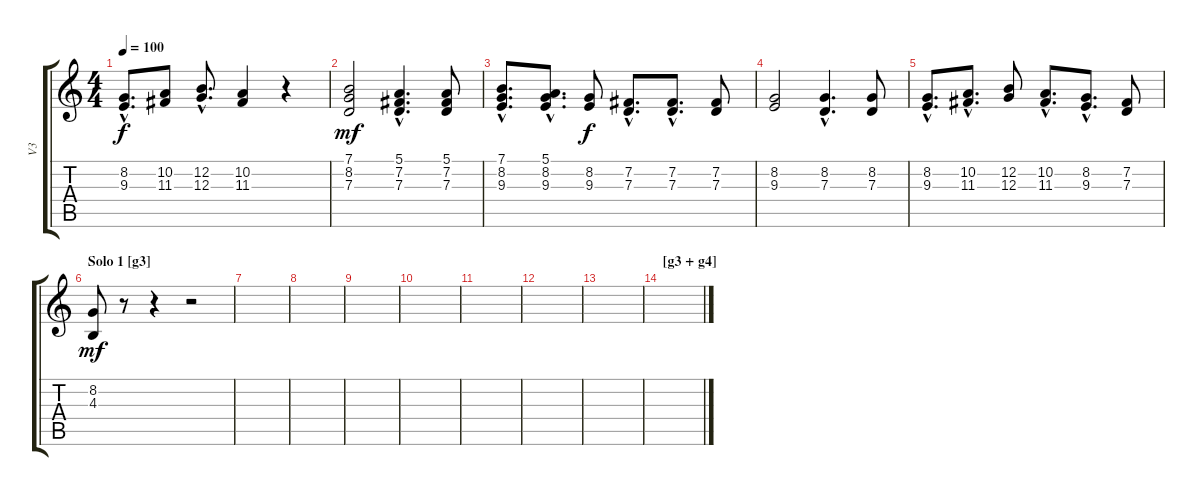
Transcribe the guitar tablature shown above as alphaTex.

\track ("V3" "V3") {instrument choiraahs}
\staff {score tabs}
\tuning (E4 B3 G3 D3 A2 E2) {hide}
\ts (4 4)
\tempo 100
\clef g2
\ks c
(8.2{hac} 9.3{hac}).8{d dy f} (10.2 11.3).8 (12.2{hac} 12.3{hac}).8{d} (10.2 11.3).4 r.4 |
(7.1 8.2 7.3).2{dy mf} (5.1{hac} 7.2{hac} 7.3{hac}).4{d} (5.1 7.2 7.3).8 |
(7.1{hac} 8.2{hac} 9.3{hac}).8{d} (5.1{hac} 8.2{hac} 9.3{hac}).8{d} (8.2 9.3).8{dy f} (7.2{hac} 7.3{hac}).8{d} (7.2{hac} 7.3{hac}).8{d} (7.2 7.3).8 |
(8.2 9.3).2 (8.2{hac} 7.3{hac}).4{d} (8.2 7.3).8 |
(8.2{hac} 9.3{hac}).8{d} (10.2{hac} 11.3{hac}).8{d} (12.2 12.3).8 (10.2{hac} 11.3{hac}).8{d} (8.2{hac} 9.3{hac}).8{d} (7.2 7.3).8 |
\section ("" "Solo 1 [g3]")
(8.2 4.3).8{dy mf} r.8 r.4 r.2 |
|
|
|
|
|
|
|
\section ("" "[g3 + g4]")
